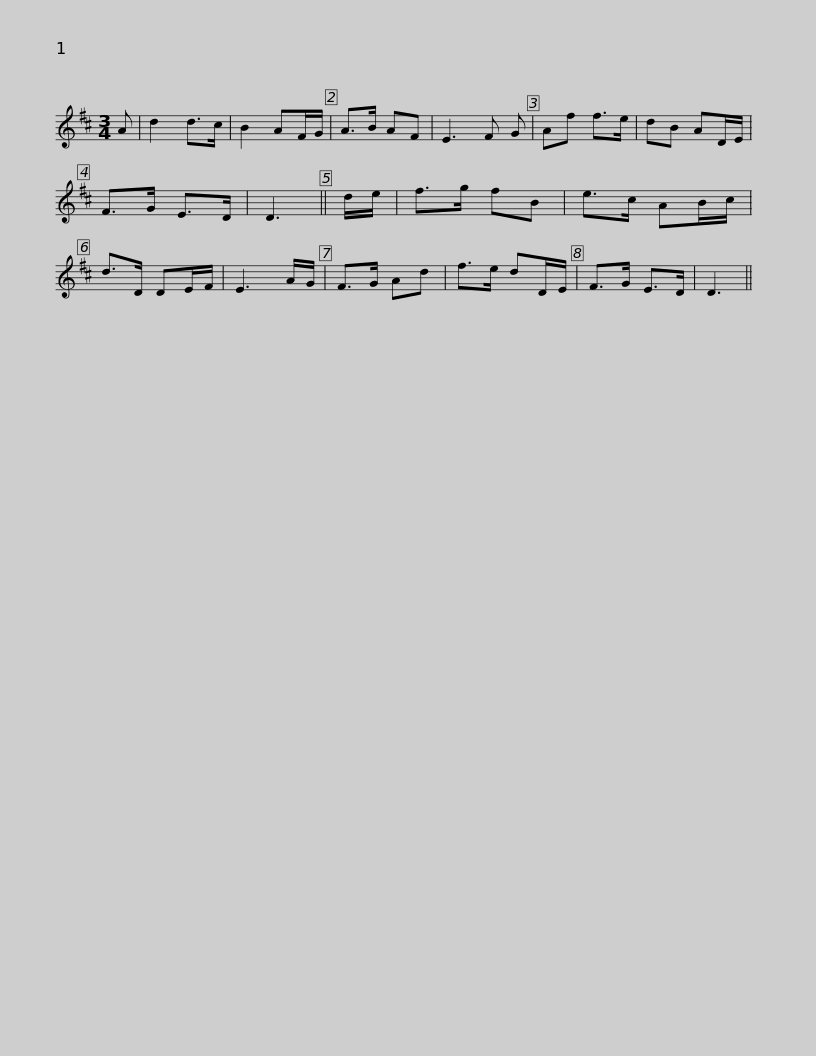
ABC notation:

X:1
L:1/8
M:3/4
I:linebreak $
K:D
V:1 treble
V:1
 A | d2 d>c | B2 AF/G/ | A>B AF | E3 F G | %5
 Af f>e | dB AD/E/ | F>G E>D | D3 || d/e/ | %10
 f>g fB |$ e>c AB/c/ | d>D DE/F/ | E3 A/G/ | F>G Ad | %15
 f>e dD/E/ | F>G E>D | D3 || %18
